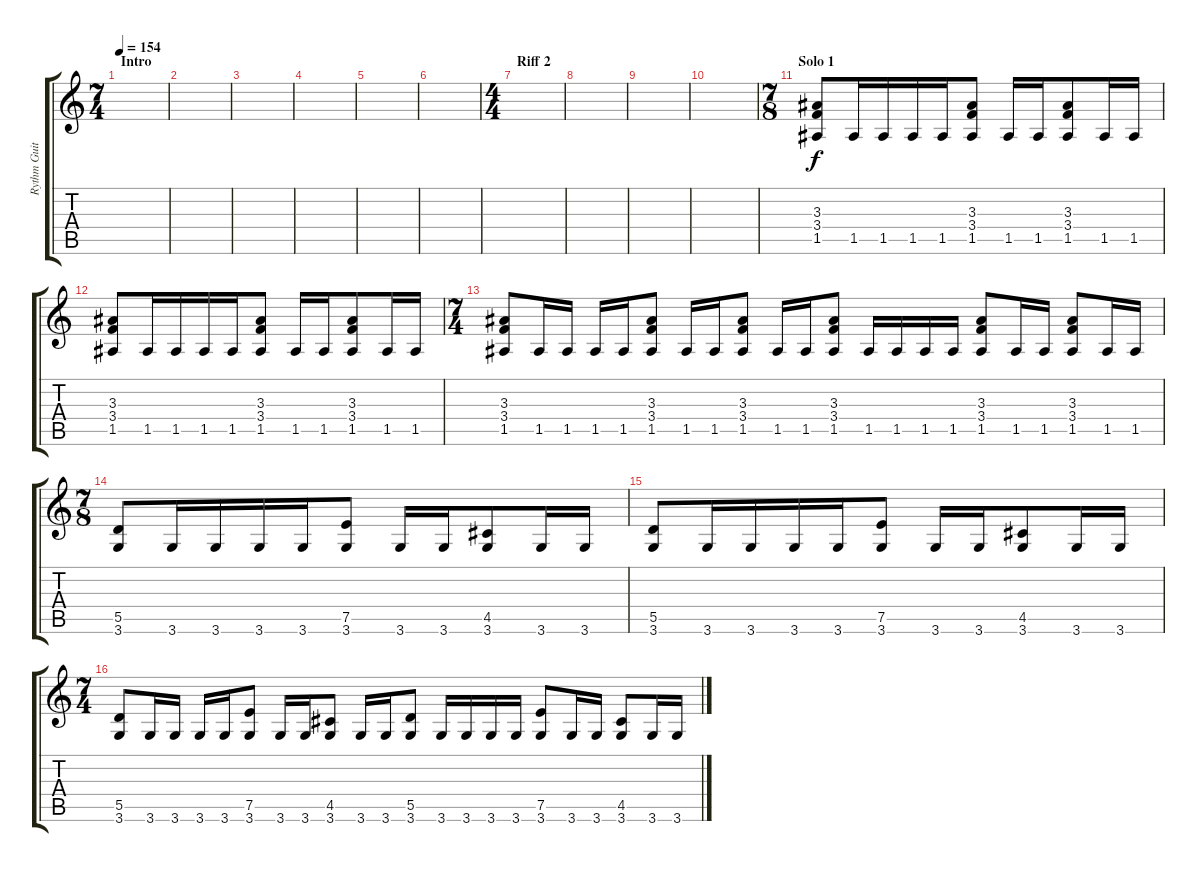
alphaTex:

\track ("Rythm Guitar" "Rythm Guit") {instrument distortionguitar}
\staff {score tabs}
\tuning (E4 B3 G3 D3 A2 E2) {hide}
\ts (7 4)
\section ("" "Intro")
\tempo 154
\clef g2
\ks c
|
|
|
|
|
|
\ts (4 4)
\section ("" "Riff 2")
|
|
|
|
\ts (7 8)
\section ("" "Solo 1")
(3.3 3.4 1.5).8 1.5.16 1.5.16 1.5.16 1.5.16 (3.3 3.4 1.5).8 1.5.16 1.5.16 (3.3 3.4 1.5).8 1.5.16 1.5.16 |
(3.3 3.4 1.5).8 1.5.16 1.5.16 1.5.16 1.5.16 (3.3 3.4 1.5).8 1.5.16 1.5.16 (3.3 3.4 1.5).8 1.5.16 1.5.16 |
\ts (7 4)
(3.3 3.4 1.5).8 1.5.16 1.5.16 1.5.16 1.5.16 (3.3 3.4 1.5).8 1.5.16 1.5.16 (3.3 3.4 1.5).8 1.5.16 1.5.16 (3.3 3.4 1.5).8 1.5.16 1.5.16 1.5.16 1.5.16 (3.3 3.4 1.5).8 1.5.16 1.5.16 (3.3 3.4 1.5).8 1.5.16 1.5.16 |
\ts (7 8)
(5.5 3.6).8 3.6.16 3.6.16 3.6.16 3.6.16 (7.5 3.6).8 3.6.16 3.6.16 (4.5 3.6).8 3.6.16 3.6.16 |
(5.5 3.6).8 3.6.16 3.6.16 3.6.16 3.6.16 (7.5 3.6).8 3.6.16 3.6.16 (4.5 3.6).8 3.6.16 3.6.16 |
\ts (7 4)
(5.5 3.6).8 3.6.16 3.6.16 3.6.16 3.6.16 (7.5 3.6).8 3.6.16 3.6.16 (4.5 3.6).8 3.6.16 3.6.16 (5.5 3.6).8 3.6.16 3.6.16 3.6.16 3.6.16 (7.5 3.6).8 3.6.16 3.6.16 (4.5 3.6).8 3.6.16 3.6.16
